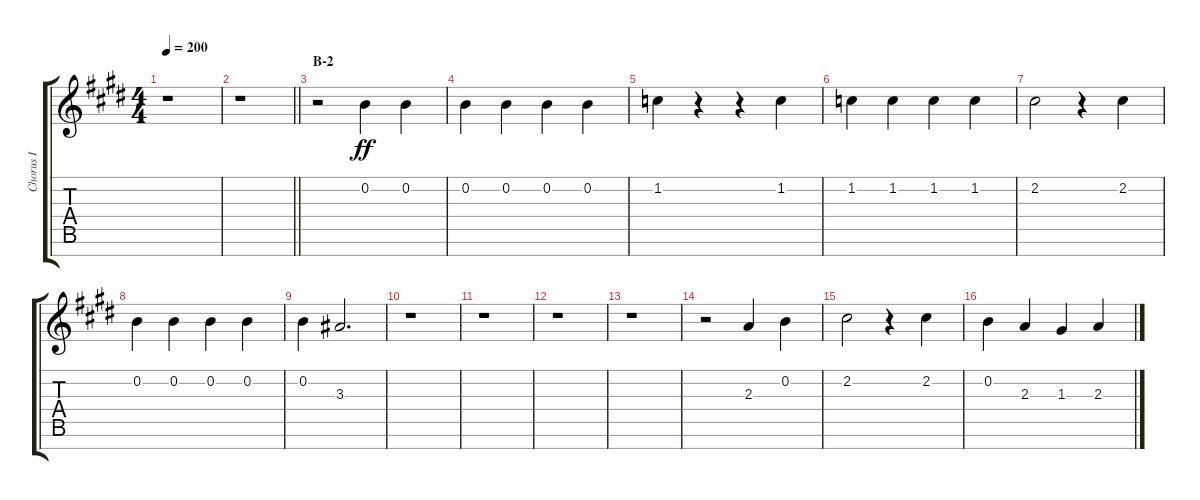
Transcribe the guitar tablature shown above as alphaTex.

\track ("Chorus I" "Chorus I") {instrument voiceoohs}
\staff {score tabs}
\tuning (E5 B4 G4 D4 A3 E3 B2) {hide}
\ts (4 4)
\tempo 200
\clef g2
\ks e
r.1{dy ff} |
\barLineRight lightlight
r.1 |
\section ("" "B-2")
r.2 0.2.4 0.2.4 |
0.2.4 0.2.4 0.2.4 0.2.4 |
1.2.4 r.4 r.4 1.2.4 |
1.2.4 1.2.4 1.2.4 1.2.4 |
2.2.2 r.4 2.2.4 |
0.2.4 0.2.4 0.2.4 0.2.4 |
0.2.4 3.3.2{d} |
r.1 |
r.1 |
r.1 |
r.1 |
r.2 2.3.4 0.2.4 |
2.2.2 r.4 2.2.4 |
0.2.4 2.3.4 1.3.4 2.3.4
